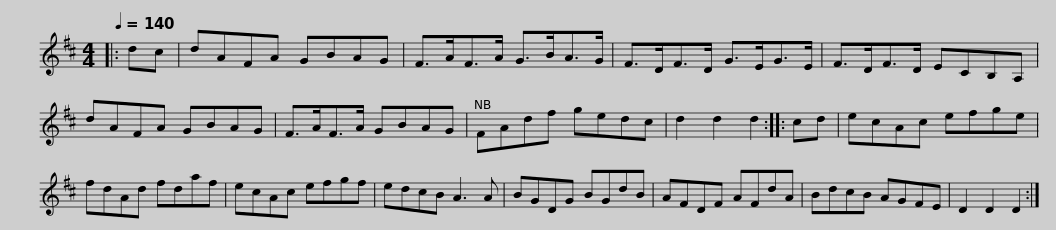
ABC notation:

X:1
L:1/8
Q:1/4=140
M:4/4
I:linebreak $
K:D
V:1 treble
V:1
|: dc | dAFA GBAG | F>AF>A G>BA>G | F>DF>D G>EG>E | F>DF>D ECB,A, |$ %5
 dAFA GBAG | F>AF>A GBAG | FAdf gedc | d2 d2 d2 :: cd | %10
 ecAc efge |$ fdAd fdaf | ecAc efgf | edcB A3 A | BGDG BGdB | %15
 AFDF AFdA |$ BdcB AGFE | D2 D2 D2 :| %18
